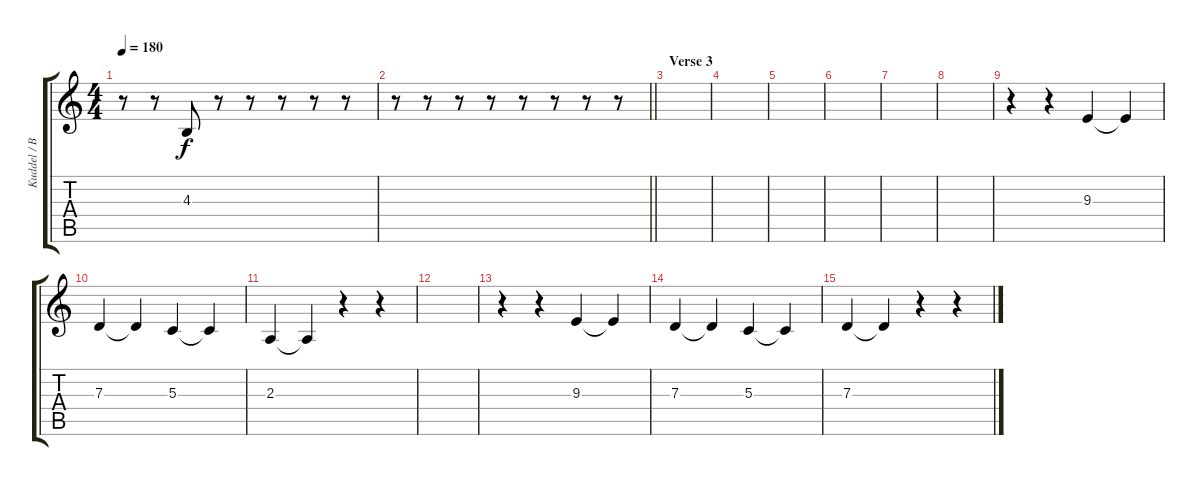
\track ("Kuddel / Breiti / Andi" "Kuddel / B") {instrument violin}
\staff {score tabs}
\tuning (E4 B3 G3 D3 A2 E2) {hide}
\ts (4 4)
\tempo 180
\clef g2
\ks c
r.8{dy f} r.8 4.3{t}.8 r.8 r.8 r.8 r.8 r.8 |
\barLineRight lightlight
r.8 r.8 r.8 r.8 r.8 r.8 r.8 r.8 |
\section ("" "Verse 3")
|
|
|
|
|
|
r.4 r.4 9.3.4 9.3{t}.4 |
7.3.4 7.3{t}.4 5.3.4 5.3{t}.4 |
2.3.4 2.3{t}.4 r.4 r.4 |
|
r.4 r.4 9.3.4 9.3{t}.4 |
7.3.4 7.3{t}.4 5.3.4 5.3{t}.4 |
7.3.4 7.3{t}.4 r.4 r.4
